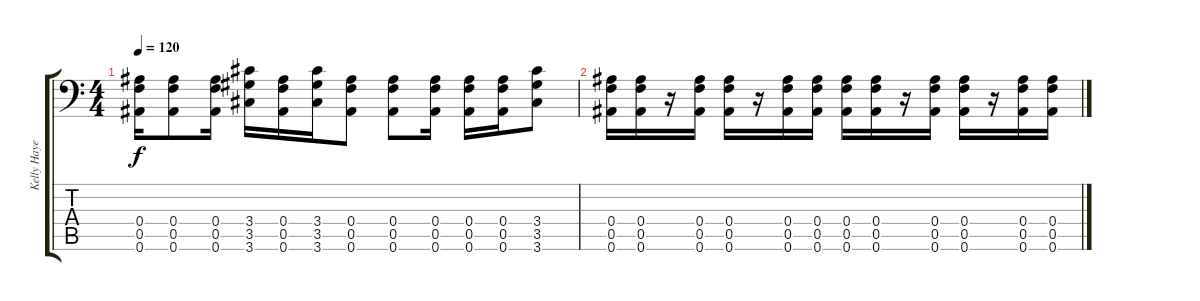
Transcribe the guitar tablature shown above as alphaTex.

\track ("Kelly Hayes/Lane Maverick - Guitar" "Kelly Haye") {instrument distortionguitar}
\staff {score tabs}
\tuning (C4 G3 Eb3 Bb2 F2 Bb1) {hide}
\ts (4 4)
\tempo 120
\clef f4
\ks c
(0.4 0.5 0.6).16{dy f} (0.4 0.5 0.6).8 (0.4 0.5 0.6).16 (3.4 3.5 3.6).16 (0.4 0.5 0.6).16 (3.4 3.5 3.6).16 (0.4 0.5 0.6).8 (0.4 0.5 0.6).8 (0.4 0.5 0.6).16 (0.4 0.5 0.6).16 (0.4 0.5 0.6).16 (3.4 3.5 3.6).8 |
(0.4 0.5 0.6).16 (0.4 0.5 0.6).16 r.16 (0.4 0.5 0.6).16 (0.4 0.5 0.6).16 r.16 (0.4 0.5 0.6).16 (0.4 0.5 0.6).16 (0.4 0.5 0.6).16 (0.4 0.5 0.6).16 r.16 (0.4 0.5 0.6).16 (0.4 0.5 0.6).16 r.16 (0.4 0.5 0.6).16 (0.4 0.5 0.6).16
